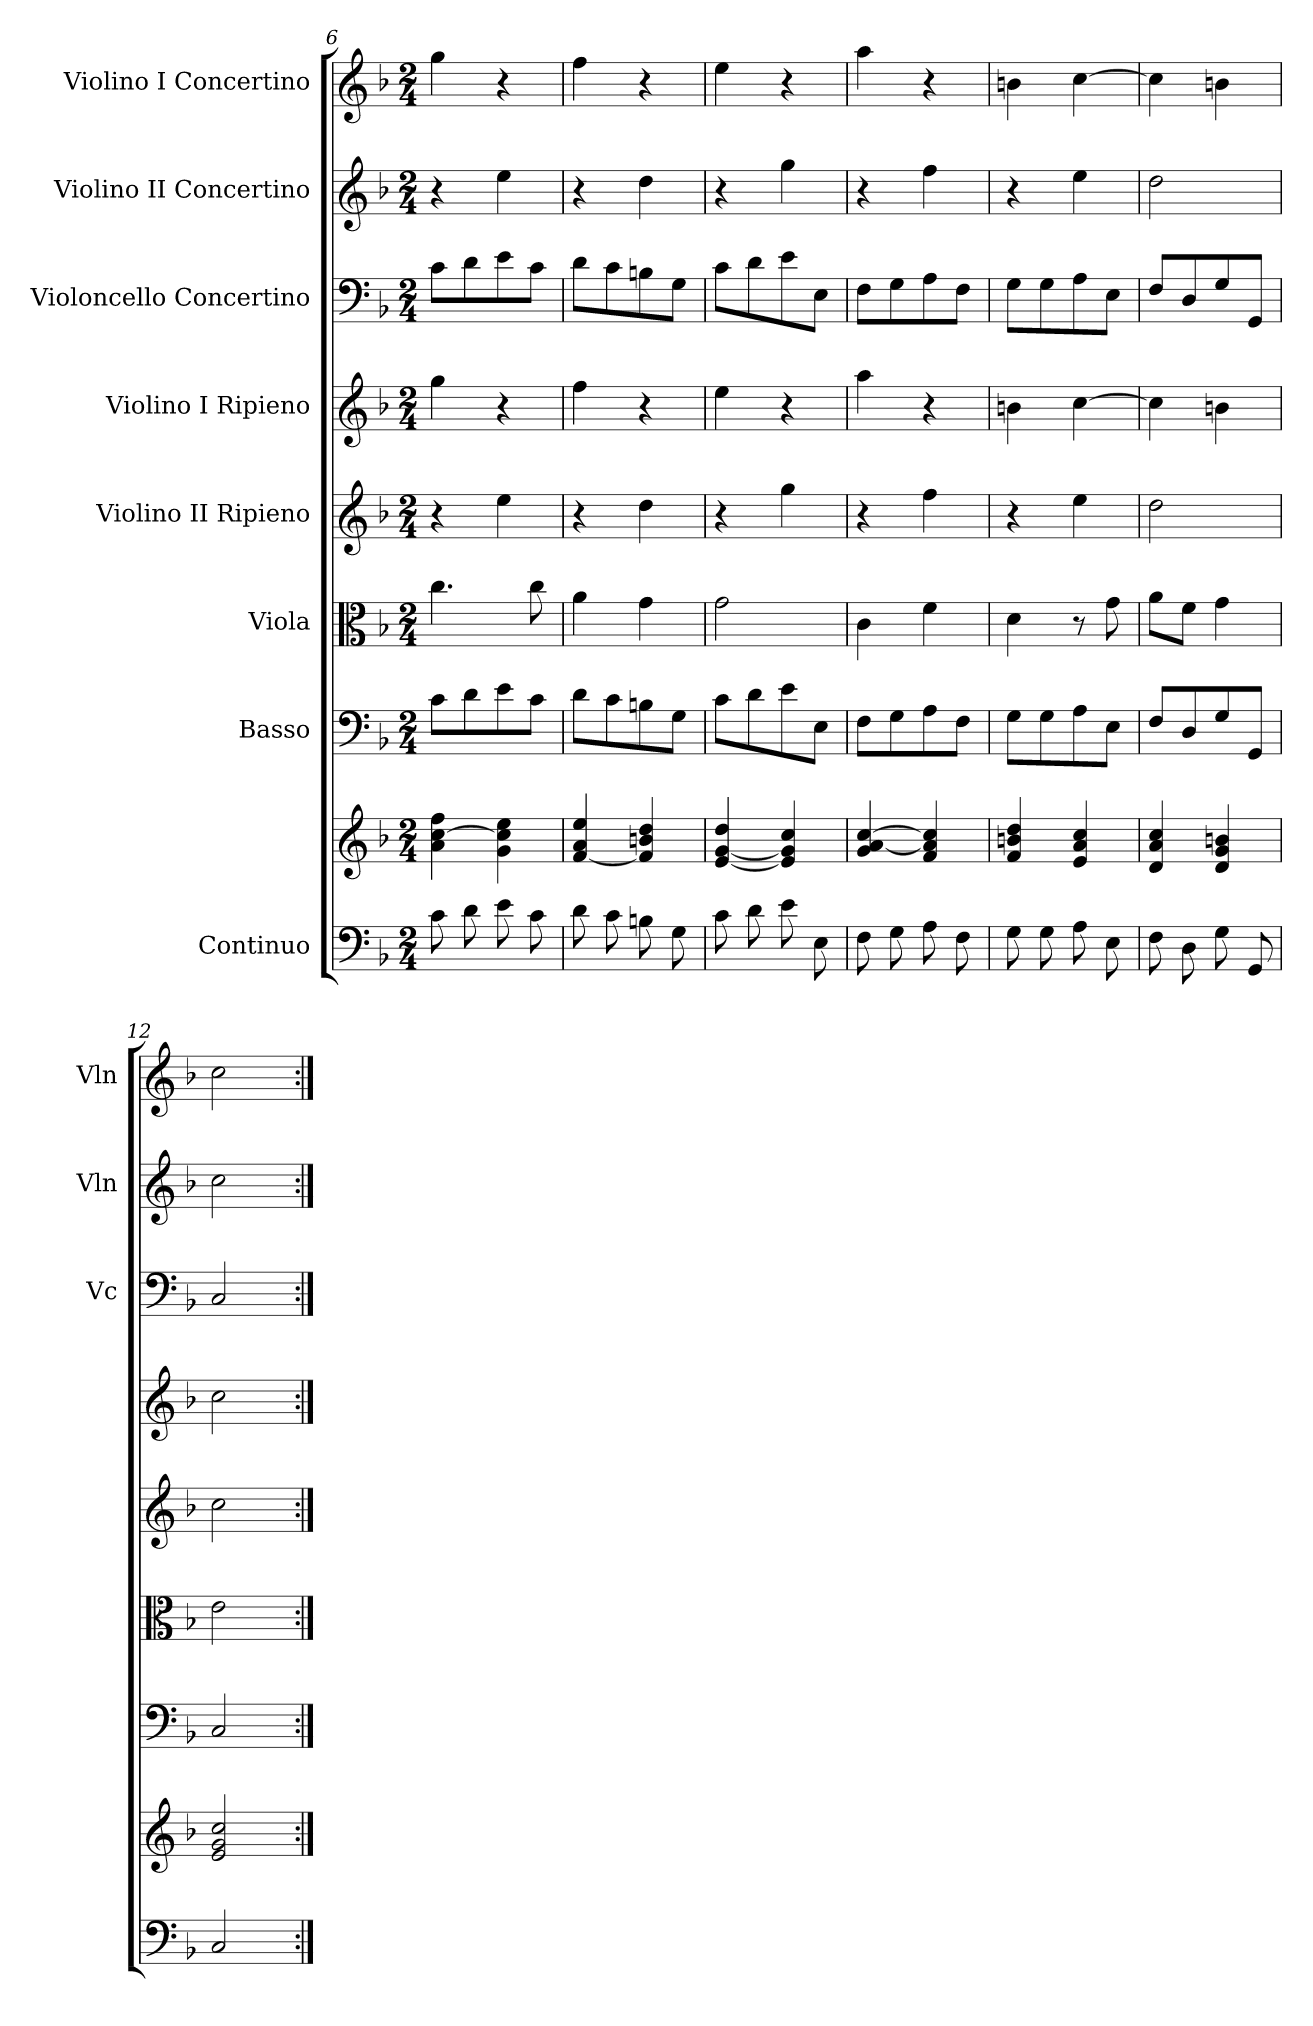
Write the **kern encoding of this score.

**kern	**kern	**kern	**kern	**kern	**kern	**kern	**kern	**kern
*part8	*part8	*part7	*part6	*part5	*part4	*part3	*part2	*part1
*staff9	*staff8	*staff7	*staff6	*staff5	*staff4	*staff3	*staff2	*staff1
*I"Continuo	*	*I"Basso	*I"Viola	*I"Violino II Ripieno	*I"Violino I Ripieno	*I"Violoncello Concertino	*I"Violino II Concertino	*I"Violino I Concertino
*	*	*	*	*	*	*I'Vc	*I'Vln	*I'Vln
*clefF4	*clefG2	*clefF4	*clefC3	*clefG2	*clefG2	*clefF4	*clefG2	*clefG2
*k[b-]	*k[b-]	*k[b-]	*k[b-]	*k[b-]	*k[b-]	*k[b-]	*k[b-]	*k[b-]
*M2/4	*M2/4	*M2/4	*M2/4	*M2/4	*M2/4	*M2/4	*M2/4	*M2/4
=6	=6	=6	=6	=6	=6	=6	=6	=6
8c\	4a\ [4cc\ 4ff\	8c\L	4.cc\	4r	4gg\	8c\L	4r	4gg\
8d\	.	8d\	.	.	.	8d\	.	.
8e\	4g\ 4cc\] 4ee\	8e\	.	4ee\	4r	8e\	4ee\	4r
8c\	.	8c\J	8cc\	.	.	8c\J	.	.
=7	=7	=7	=7	=7	=7	=7	=7	=7
8d\	[4f/ 4a/ 4ee/	8d\L	4a\	4r	4ff\	8d\L	4r	4ff\
8c\	.	8c\	.	.	.	8c\	.	.
8Bn\	4f/] 4bn/ 4dd/	8Bn\	4g\	4dd\	4r	8Bn\	4dd\	4r
8G\	.	8G\J	.	.	.	8G\J	.	.
=8	=8	=8	=8	=8	=8	=8	=8	=8
8c\	[4e/ [4g/ 4dd/	8c\L	2g\	4r	4ee\	8c\L	4r	4ee\
8d\	.	8d\	.	.	.	8d\	.	.
8e\	4e/] 4g/] 4cc/	8e\	.	4gg\	4r	8e\	4gg\	4r
8E\	.	8E\J	.	.	.	8E\J	.	.
=9	=9	=9	=9	=9	=9	=9	=9	=9
8F\	4g/ [4a/ [4cc/	8F\L	4c\	4r	4aa\	8F\L	4r	4aa\
8G\	.	8G\	.	.	.	8G\	.	.
8A\	4f/ 4a/] 4cc/]	8A\	4f\	4ff\	4r	8A\	4ff\	4r
8F\	.	8F\J	.	.	.	8F\J	.	.
=10	=10	=10	=10	=10	=10	=10	=10	=10
8G\	4f/ 4bn/ 4dd/	8G\L	4d\	4r	4bn\	8G\L	4r	4bn\
8G\	.	8G\	.	.	.	8G\	.	.
8A\	4e/ 4a/ 4cc/	8A\	8r	4ee\	[4cc\	8A\	4ee\	[4cc\
8E\	.	8E\J	8g\	.	.	8E\J	.	.
=11	=11	=11	=11	=11	=11	=11	=11	=11
8F\	4d/ 4a/ 4cc/	8F/L	8a\L	2dd\	4cc\]	8F/L	2dd\	4cc\]
8D\	.	8D/	8f\J	.	.	8D/	.	.
8G\	4d/ 4g/ 4bn/	8G/	4g\	.	4bn\	8G/	.	4bn\
8GG/	.	8GG/J	.	.	.	8GG/J	.	.
=12	=12	=12	=12	=12	=12	=12	=12	=12
2C/	2e/ 2g/ 2cc/	2C/	2e\	2cc\	2cc\	2C/	2cc\	2cc\
=:|!	=:|!	=:|!	=:|!	=:|!	=:|!	=:|!	=:|!	=:|!
*-	*-	*-	*-	*-	*-	*-	*-	*-
